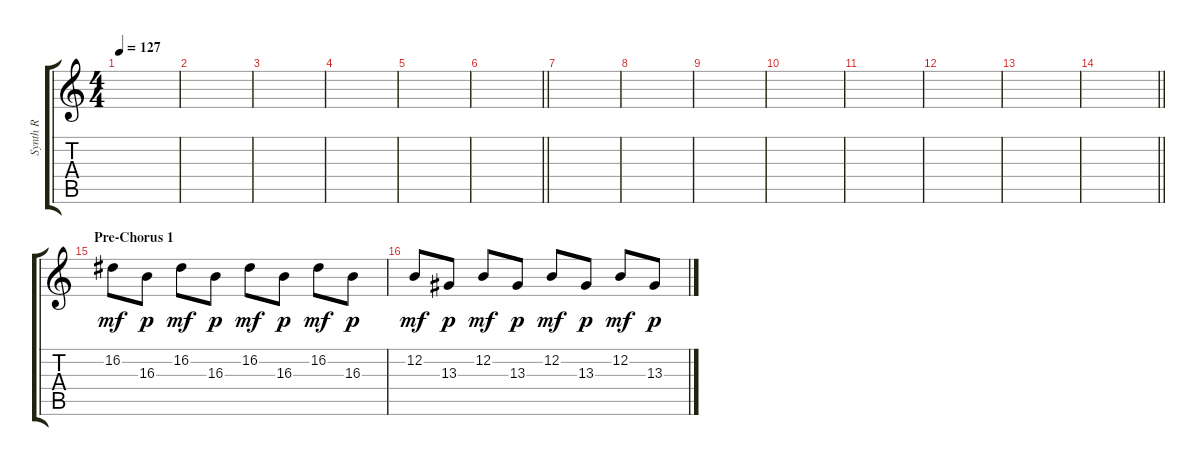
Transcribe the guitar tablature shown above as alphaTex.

\track ("Synth R" "Synth R") {instrument stringensemble1}
\staff {score tabs}
\tuning (E4 B3 G3 D3 A2 E2) {hide}
\ts (4 4)
\tempo 127
\clef g2
\ks c
|
|
|
|
|
\barLineRight lightlight
|
|
|
|
|
|
|
|
\barLineRight lightlight
|
\section ("" "Pre-Chorus 1")
16.2.8{dy mf} 16.3.8{dy p} 16.2.8{dy mf} 16.3.8{dy p} 16.2.8{dy mf} 16.3.8{dy p} 16.2.8{dy mf} 16.3.8{dy p} |
12.2.8{dy mf} 13.3.8{dy p} 12.2.8{dy mf} 13.3.8{dy p} 12.2.8{dy mf} 13.3.8{dy p} 12.2.8{dy mf} 13.3.8{dy p}
